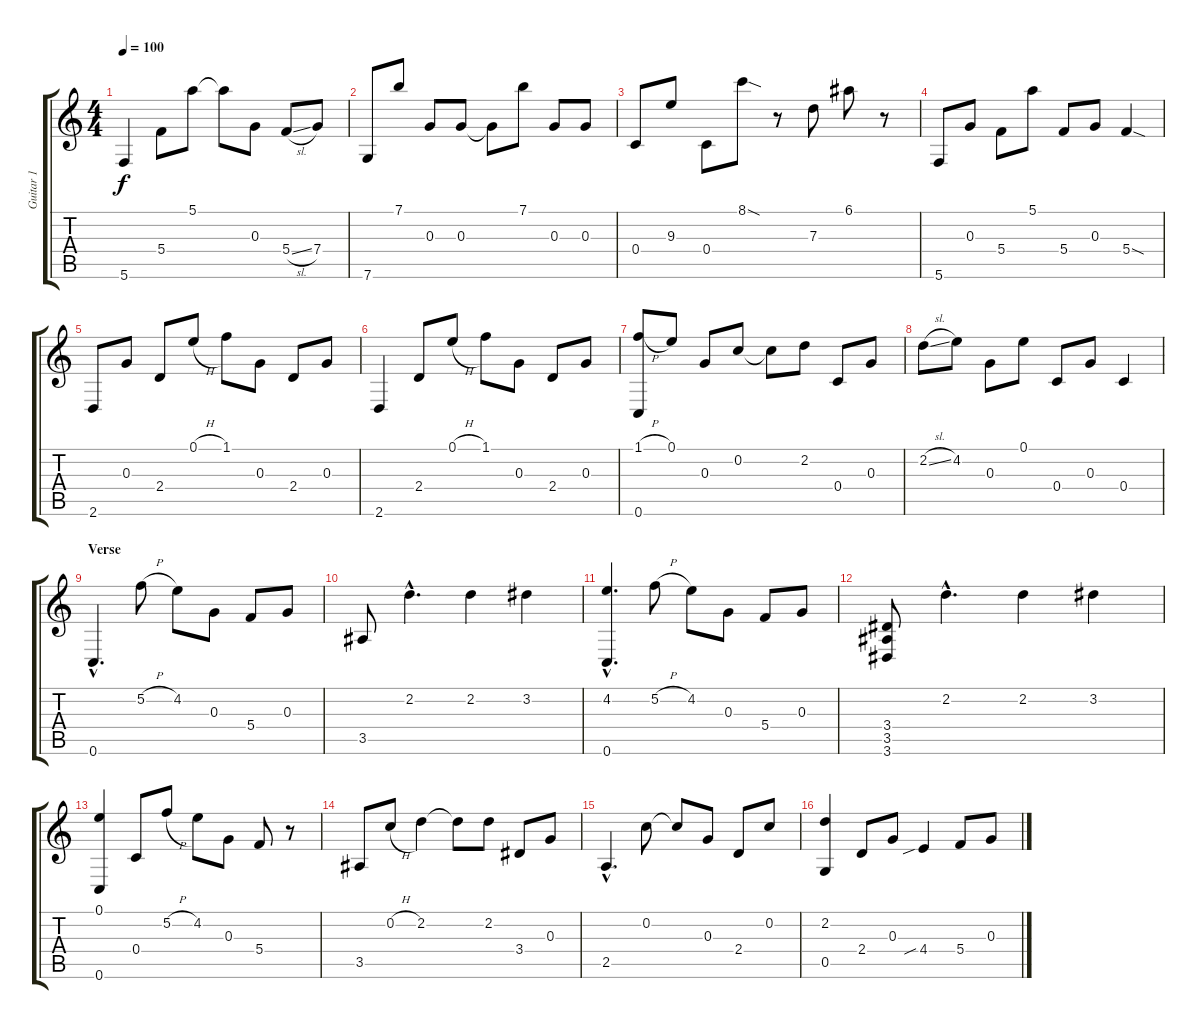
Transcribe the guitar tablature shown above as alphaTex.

\track ("Guitar 1" "Guitar 1") {instrument acousticguitarnylon}
\staff {score tabs}
\tuning (E4 C4 G3 C3 G2 C2) {hide}
\ts (4 4)
\tempo 100
\clef g2
\ks c
5.6.4{dy f} 5.4.8 5.1.8 5.1{t}.8 0.3.8 5.4{sl}.8 7.4.8 |
7.6.8 7.1.8 0.3.8 0.3.8 0.3{t}.8 7.1.8 0.3.8 0.3.8 |
0.4.8 9.3.8 0.4.8 8.1{sod}.8 r.8 7.3.8 6.1.8 r.8 |
5.6.8 0.3.8 5.4.8 5.1.8 5.4.8 0.3.8 5.4{sod}.4 |
2.6.8 0.3.8 2.4.8 0.1{h}.8 1.1.8 0.3.8 2.4.8 0.3.8 |
2.6.4 2.4.8 0.1{h}.8 1.1.8 0.3.8 2.4.8 0.3.8 |
(1.1{h} 0.6).8 0.1.8 0.3.8 0.2.8 0.2{t}.8 2.2.8 0.4.8 0.3.8 |
2.2{sl}.8 4.2.8 0.3.8 0.1.8 0.4.8 0.3.8 0.4.4 |
\section ("" "Verse")
0.6{hac}.4{d} 5.2{h}.8 4.2.8 0.3.8 5.4.8 0.3.8 |
3.5.8 2.2{hac}.4{d} 2.2.4 3.2.4 |
(4.2{hac} 0.6{hac}).4{d} 5.2{h}.8 4.2.8 0.3.8 5.4.8 0.3.8 |
(3.4 3.5 3.6).8 2.2{hac}.4{d} 2.2.4 3.2.4 |
(0.1 0.6).4 0.4.8 5.2{h}.8 4.2.8 0.3.8 5.4.8 r.8 |
3.5.8 0.2{h}.8 2.2.4 2.2{t}.8 2.2.8 3.4.8 0.3.8 |
2.5{hac}.4{d} 0.2.8 0.2{t}.8 0.3.8 2.4.8 0.2.8 |
(2.2 0.5).4 2.4.8 0.3.8 4.4{sib}.4 5.4.8 0.3.8
